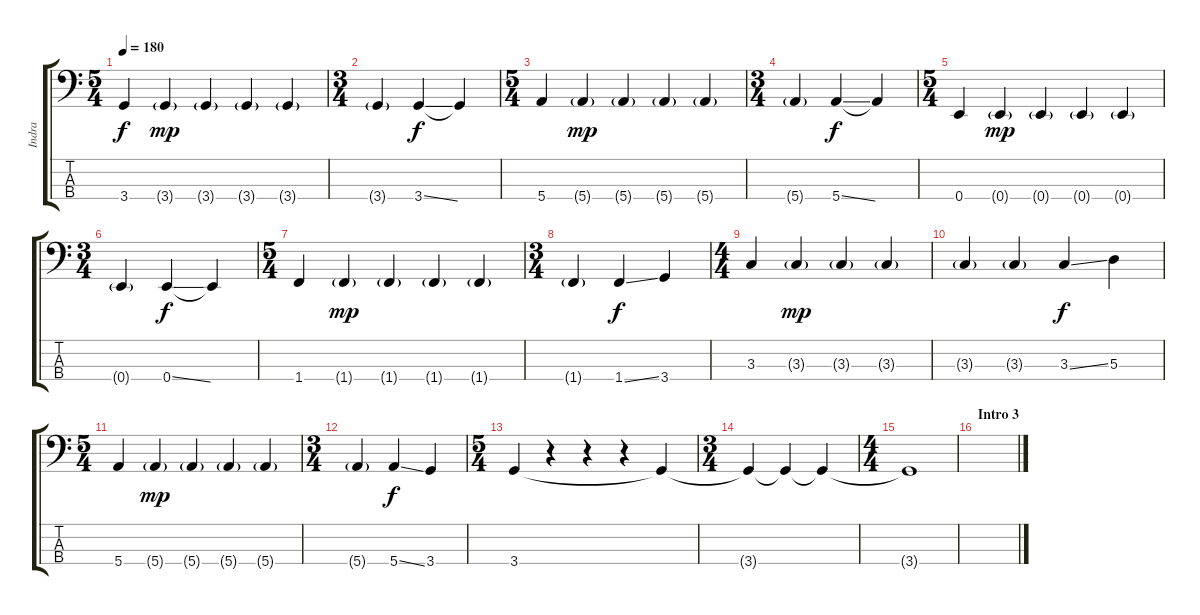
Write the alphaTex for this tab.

\track ("Indra" "Indra") {instrument electricbasspick}
\staff {score tabs}
\tuning (G2 D2 A1 E1) {hide}
\ts (5 4)
\tempo 180
\clef f4
\ks c
3.4.4{dy f} 3.4{g}.4{dy mp} 3.4{g}.4 3.4{g}.4 3.4{g}.4 |
\ts (3 4)
3.4{g}.4 3.4{ss}.4{dy f} 3.4{t}.4 |
\ts (5 4)
5.4.4 5.4{g}.4{dy mp} 5.4{g}.4 5.4{g}.4 5.4{g}.4 |
\ts (3 4)
5.4{g}.4 5.4{ss}.4{dy f} 5.4{t}.4 |
\ts (5 4)
0.4.4 0.4{g}.4{dy mp} 0.4{g}.4 0.4{g}.4 0.4{g}.4 |
\ts (3 4)
0.4{g}.4 0.4{ss}.4{dy f} 0.4{t}.4 |
\ts (5 4)
1.4.4 1.4{g}.4{dy mp} 1.4{g}.4 1.4{g}.4 1.4{g}.4 |
\ts (3 4)
1.4{g}.4 1.4{ss}.4{dy f} 3.4.4 |
\ts (4 4)
3.3.4 3.3{g}.4{dy mp} 3.3{g}.4 3.3{g}.4 |
3.3{g}.4 3.3{g}.4 3.3{ss}.4{dy f} 5.3.4 |
\ts (5 4)
5.4.4 5.4{g}.4{dy mp} 5.4{g}.4 5.4{g}.4 5.4{g}.4 |
\ts (3 4)
5.4{g}.4 5.4{ss}.4{dy f} 3.4.4 |
\ts (5 4)
3.4.4 r.4 r.4 r.4 3.4{t}.4 |
\ts (3 4)
3.4{t}.4 3.4{t}.4 3.4{t}.4 |
\ts (4 4)
3.4{t}.1 |
\section ("" "Intro 3")
